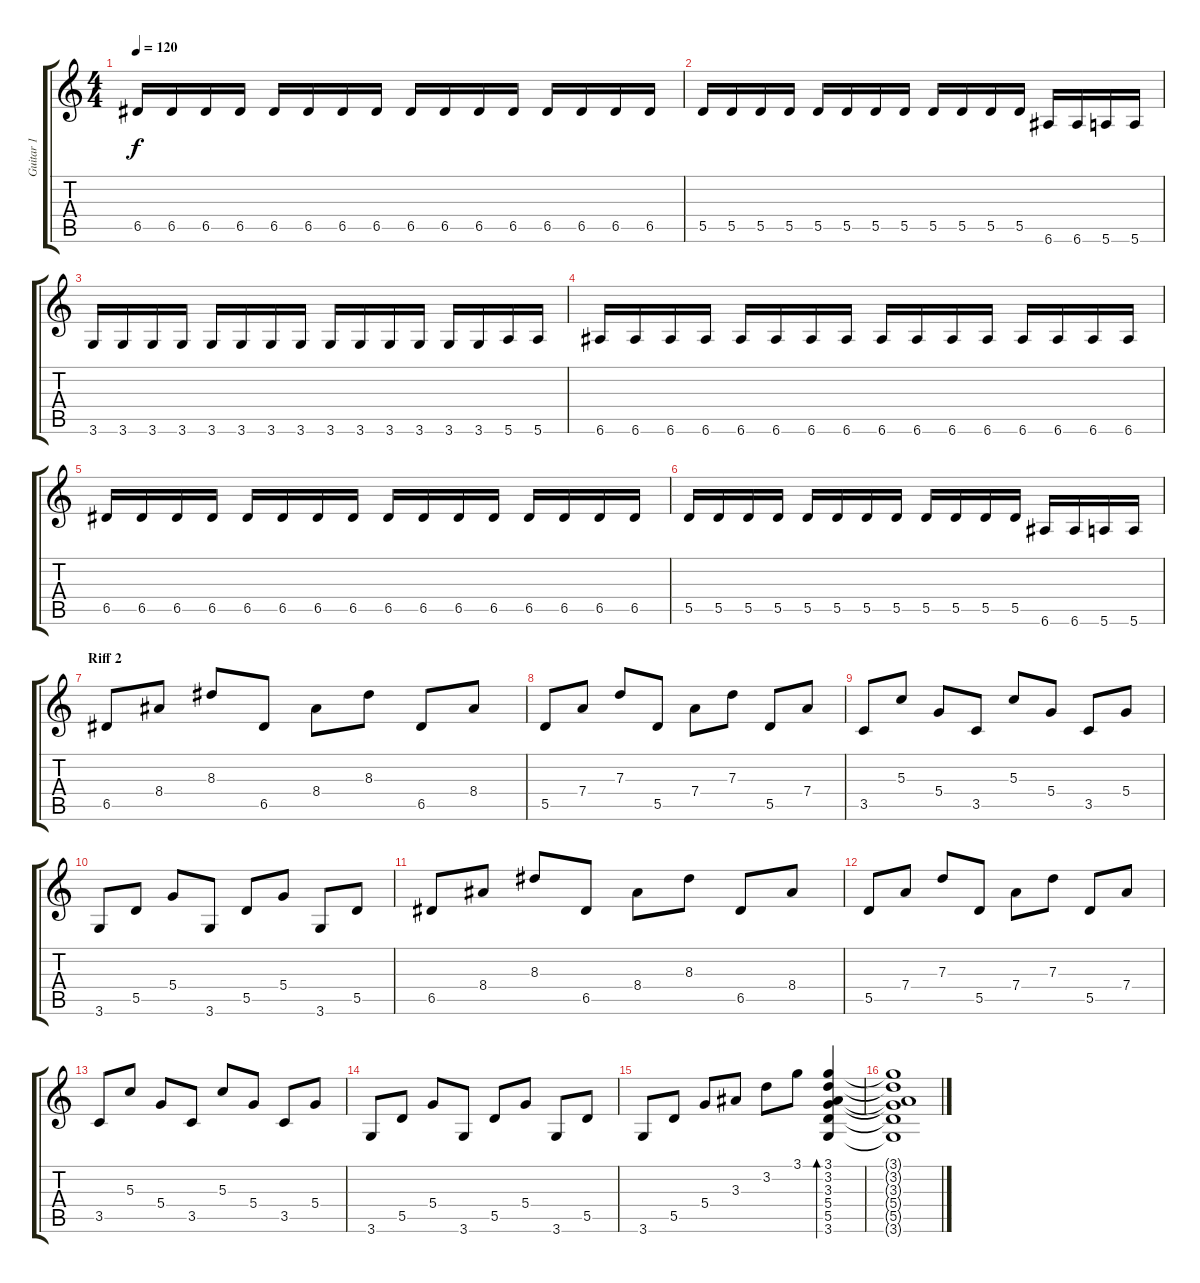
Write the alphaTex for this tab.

\track ("Guitar 1" "Guitar 1") {instrument acousticguitarsteel}
\staff {score tabs}
\tuning (E4 B3 G3 D3 A2 E2) {hide}
\ts (4 4)
\tempo 120
\clef g2
\ks c
6.5.16{dy f} 6.5.16 6.5.16 6.5.16 6.5.16 6.5.16 6.5.16 6.5.16 6.5.16 6.5.16 6.5.16 6.5.16 6.5.16 6.5.16 6.5.16 6.5.16 |
5.5.16 5.5.16 5.5.16 5.5.16 5.5.16 5.5.16 5.5.16 5.5.16 5.5.16 5.5.16 5.5.16 5.5.16 6.6.16 6.6.16 5.6.16 5.6.16 |
3.6.16 3.6.16 3.6.16 3.6.16 3.6.16 3.6.16 3.6.16 3.6.16 3.6.16 3.6.16 3.6.16 3.6.16 3.6.16 3.6.16 5.6.16 5.6.16 |
6.6.16 6.6.16 6.6.16 6.6.16 6.6.16 6.6.16 6.6.16 6.6.16 6.6.16 6.6.16 6.6.16 6.6.16 6.6.16 6.6.16 6.6.16 6.6.16 |
6.5.16 6.5.16 6.5.16 6.5.16 6.5.16 6.5.16 6.5.16 6.5.16 6.5.16 6.5.16 6.5.16 6.5.16 6.5.16 6.5.16 6.5.16 6.5.16 |
5.5.16 5.5.16 5.5.16 5.5.16 5.5.16 5.5.16 5.5.16 5.5.16 5.5.16 5.5.16 5.5.16 5.5.16 6.6.16 6.6.16 5.6.16 5.6.16 |
\section ("" "Riff 2")
6.5.8 8.4.8 8.3.8 6.5.8 8.4.8 8.3.8 6.5.8 8.4.8 |
5.5.8 7.4.8 7.3.8 5.5.8 7.4.8 7.3.8 5.5.8 7.4.8 |
3.5.8 5.3.8 5.4.8 3.5.8 5.3.8 5.4.8 3.5.8 5.4.8 |
3.6.8 5.5.8 5.4.8 3.6.8 5.5.8 5.4.8 3.6.8 5.5.8 |
6.5.8 8.4.8 8.3.8 6.5.8 8.4.8 8.3.8 6.5.8 8.4.8 |
5.5.8 7.4.8 7.3.8 5.5.8 7.4.8 7.3.8 5.5.8 7.4.8 |
3.5.8 5.3.8 5.4.8 3.5.8 5.3.8 5.4.8 3.5.8 5.4.8 |
3.6.8 5.5.8 5.4.8 3.6.8 5.5.8 5.4.8 3.6.8 5.5.8 |
3.6.8 5.5.8 5.4.8 3.3.8 3.2.8 3.1.8 (3.1 3.2 3.3 5.4 5.5 3.6).4{bd 480} |
(3.1{t} 3.2{t} 3.3{t} 5.4{t} 5.5{t} 3.6{t}).1
